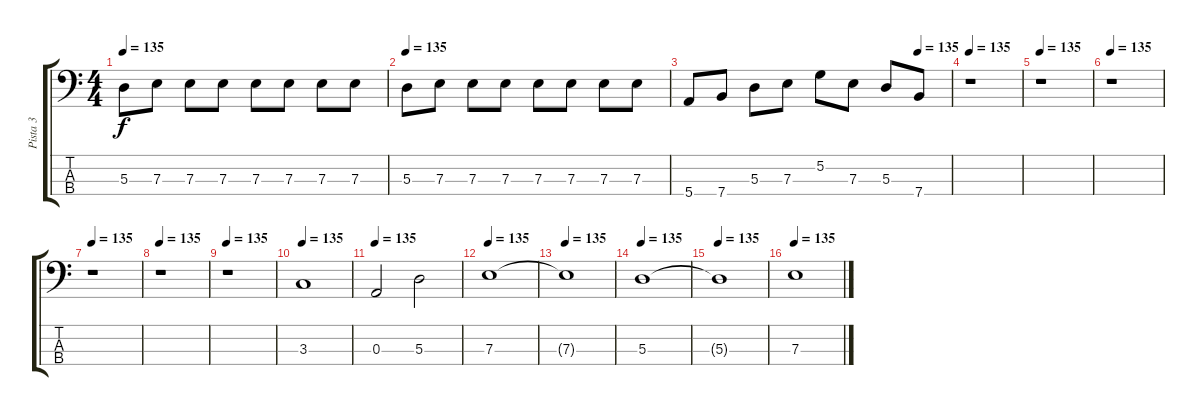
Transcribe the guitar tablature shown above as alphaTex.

\track ("Pista 3" "Pista 3") {instrument electricbassfinger}
\staff {score tabs}
\tuning (G2 D2 A1 E1) {hide}
\ts (4 4)
\tempo 135
\clef f4
\ks c
5.3.8{dy f} 7.3.8 7.3.8 7.3.8 7.3.8 7.3.8 7.3.8 7.3.8 |
\tempo 135
5.3.8 7.3.8 7.3.8 7.3.8 7.3.8 7.3.8 7.3.8 7.3.8 |
\tempo (135 0.875)
5.4.8 7.4.8 5.3.8 7.3.8 5.2.8 7.3.8 5.3.8 7.4.8 |
\tempo 135
r.1 |
\tempo 135
r.1 |
\tempo 135
r.1 |
\tempo 135
r.1 |
\tempo 135
r.1 |
\tempo 135
r.1 |
\tempo 135
3.3.1 |
\tempo 135
0.3.2 5.3.2 |
\tempo 135
7.3.1 |
\tempo 135
7.3{t}.1 |
\tempo 135
5.3.1 |
\tempo 135
5.3{t}.1 |
\tempo 135
7.3.1
